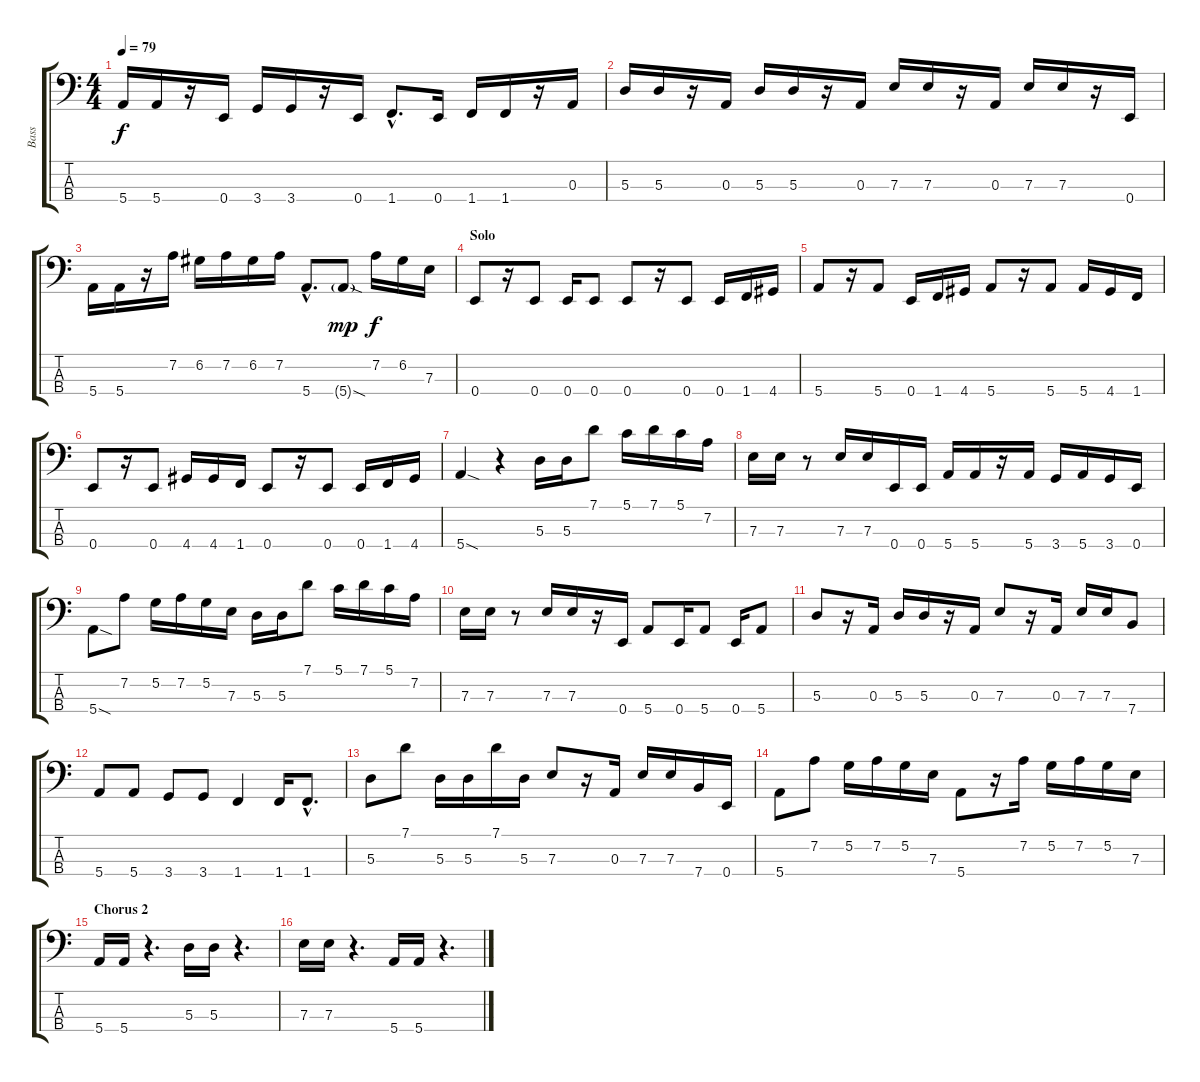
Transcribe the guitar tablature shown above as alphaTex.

\track ("Bass" "Bass") {instrument electricbasspick}
\staff {score tabs}
\tuning (G2 D2 A1 E1) {hide}
\ts (4 4)
\tempo 79
\clef f4
\ks c
5.4.16{dy f} 5.4.16 r.16 0.4.16 3.4.16 3.4.16 r.16 0.4.16 1.4{hac}.8{d} 0.4.16 1.4.16 1.4.16 r.16 0.3.16 |
5.3.16 5.3.16 r.16 0.3.16 5.3.16 5.3.16 r.16 0.3.16 7.3.16 7.3.16 r.16 0.3.16 7.3.16 7.3.16 r.16 0.4.16 |
5.4.16 5.4.16 r.16 7.2.16 6.2.16 7.2.16 6.2.16 7.2.16 5.4{hac}.8{d} 5.4{sod g}.8{dy mp} 7.2.16{dy f} 6.2.16 7.3.16 |
\section ("" "Solo")
0.4.8 r.16 0.4.8 0.4.16 0.4.8 0.4.8 r.16 0.4.8 0.4.16 1.4.16 4.4.16 |
5.4.8 r.16 5.4.8 0.4.16 1.4.16 4.4.16 5.4.8 r.16 5.4.8 5.4.16 4.4.16 1.4.16 |
0.4.8 r.16 0.4.8 4.4.16 4.4.16 1.4.16 0.4.8 r.16 0.4.8 0.4.16 1.4.16 4.4.16 |
5.4{sod}.4 r.4 5.3.16 5.3.16 7.1.8 5.1.16 7.1.16 5.1.16 7.2.16 |
7.3.16 7.3.16 r.8 7.3.16 7.3.16 0.4.16 0.4.16 5.4.16 5.4.16 r.16 5.4.16 3.4.16 5.4.16 3.4.16 0.4.16 |
5.4{sod}.8 7.2.8 5.2.16 7.2.16 5.2.16 7.3.16 5.3.16 5.3.16 7.1.8 5.1.16 7.1.16 5.1.16 7.2.16 |
7.3.16 7.3.16 r.8 7.3.16 7.3.16 r.16 0.4.16 5.4.8 0.4.16 5.4.8 0.4.16 5.4.8 |
\section ("" "")
5.3.8 r.16 0.3.16 5.3.16 5.3.16 r.16 0.3.16 7.3.8 r.16 0.3.16 7.3.16 7.3.16 7.4.8 |
5.4.8 5.4.8 3.4.8 3.4.8 1.4.4 1.4.16 1.4{hac}.8{d} |
5.3.8 7.1.8 5.3.16 5.3.16 7.1.16 5.3.16 7.3.8 r.16 0.3.16 7.3.16 7.3.16 7.4.16 0.4.16 |
5.4.8 7.2.8 5.2.16 7.2.16 5.2.16 7.3.16 5.4.8 r.16 7.2.16 5.2.16 7.2.16 5.2.16 7.3.16 |
\section ("" "Chorus 2")
5.4.16 5.4.16 r.4{d} 5.3.16 5.3.16 r.4{d} |
7.3.16 7.3.16 r.4{d} 5.4.16 5.4.16 r.4{d}
